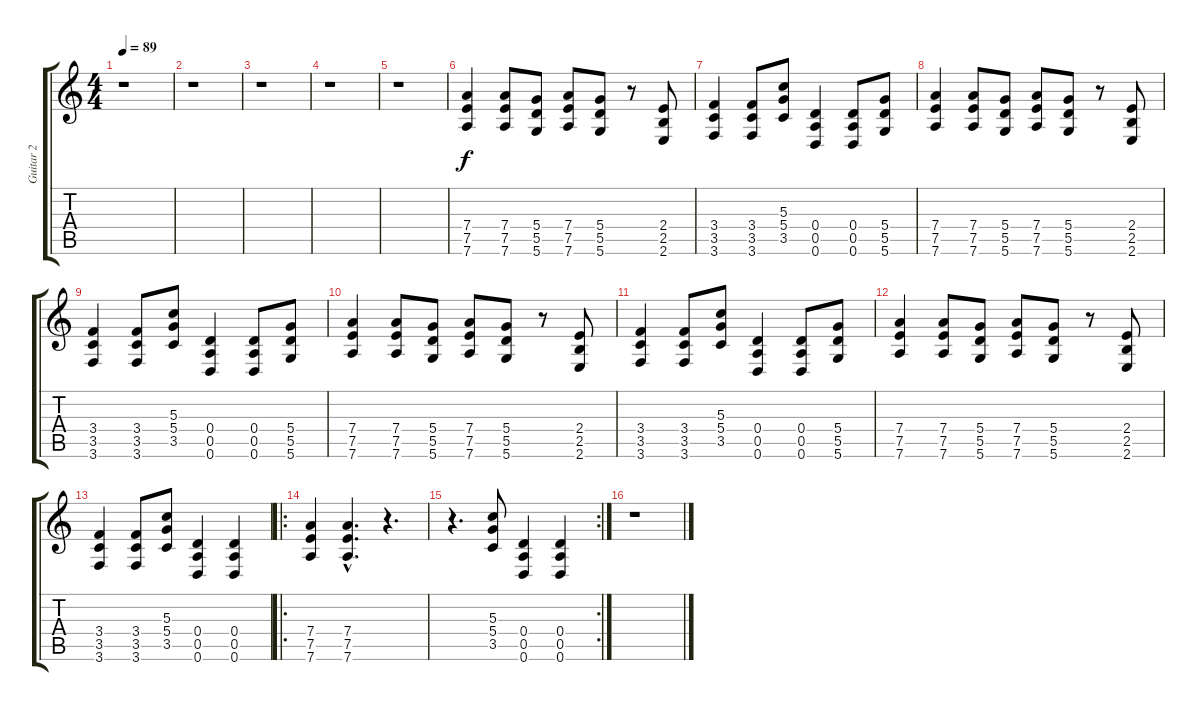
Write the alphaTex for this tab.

\track ("Guitar 2" "Guitar 2") {instrument distortionguitar}
\staff {score tabs}
\tuning (E4 B3 G3 D3 A2 D2) {hide}
\ts (4 4)
\tempo 89
\clef g2
\ks c
r.1{dy f} |
r.1 |
r.1 |
r.1 |
r.1 |
(7.4 7.5 7.6).4 (7.4 7.5 7.6).8 (5.4 5.5 5.6).8 (7.4 7.5 7.6).8 (5.4 5.5 5.6).8 r.8 (2.4 2.5 2.6).8 |
(3.4 3.5 3.6).4 (3.4 3.5 3.6).8 (5.3 5.4 3.5).8 (0.4 0.5 0.6).4 (0.4 0.5 0.6).8 (5.4 5.5 5.6).8 |
(7.4 7.5 7.6).4 (7.4 7.5 7.6).8 (5.4 5.5 5.6).8 (7.4 7.5 7.6).8 (5.4 5.5 5.6).8 r.8 (2.4 2.5 2.6).8 |
(3.4 3.5 3.6).4 (3.4 3.5 3.6).8 (5.3 5.4 3.5).8 (0.4 0.5 0.6).4 (0.4 0.5 0.6).8 (5.4 5.5 5.6).8 |
(7.4 7.5 7.6).4 (7.4 7.5 7.6).8 (5.4 5.5 5.6).8 (7.4 7.5 7.6).8 (5.4 5.5 5.6).8 r.8 (2.4 2.5 2.6).8 |
(3.4 3.5 3.6).4 (3.4 3.5 3.6).8 (5.3 5.4 3.5).8 (0.4 0.5 0.6).4 (0.4 0.5 0.6).8 (5.4 5.5 5.6).8 |
(7.4 7.5 7.6).4 (7.4 7.5 7.6).8 (5.4 5.5 5.6).8 (7.4 7.5 7.6).8 (5.4 5.5 5.6).8 r.8 (2.4 2.5 2.6).8 |
(3.4 3.5 3.6).4 (3.4 3.5 3.6).8 (5.3 5.4 3.5).8 (0.4 0.5 0.6).4 (0.4 0.5 0.6).4 |
\ro
(7.4 7.5 7.6).4 (7.4{hac} 7.5{hac} 7.6{hac}).4{d} r.4{d} |
\rc 2
r.4{d} (5.3 5.4 3.5).8 (0.4 0.5 0.6).4 (0.4 0.5 0.6).4 |
r.1
